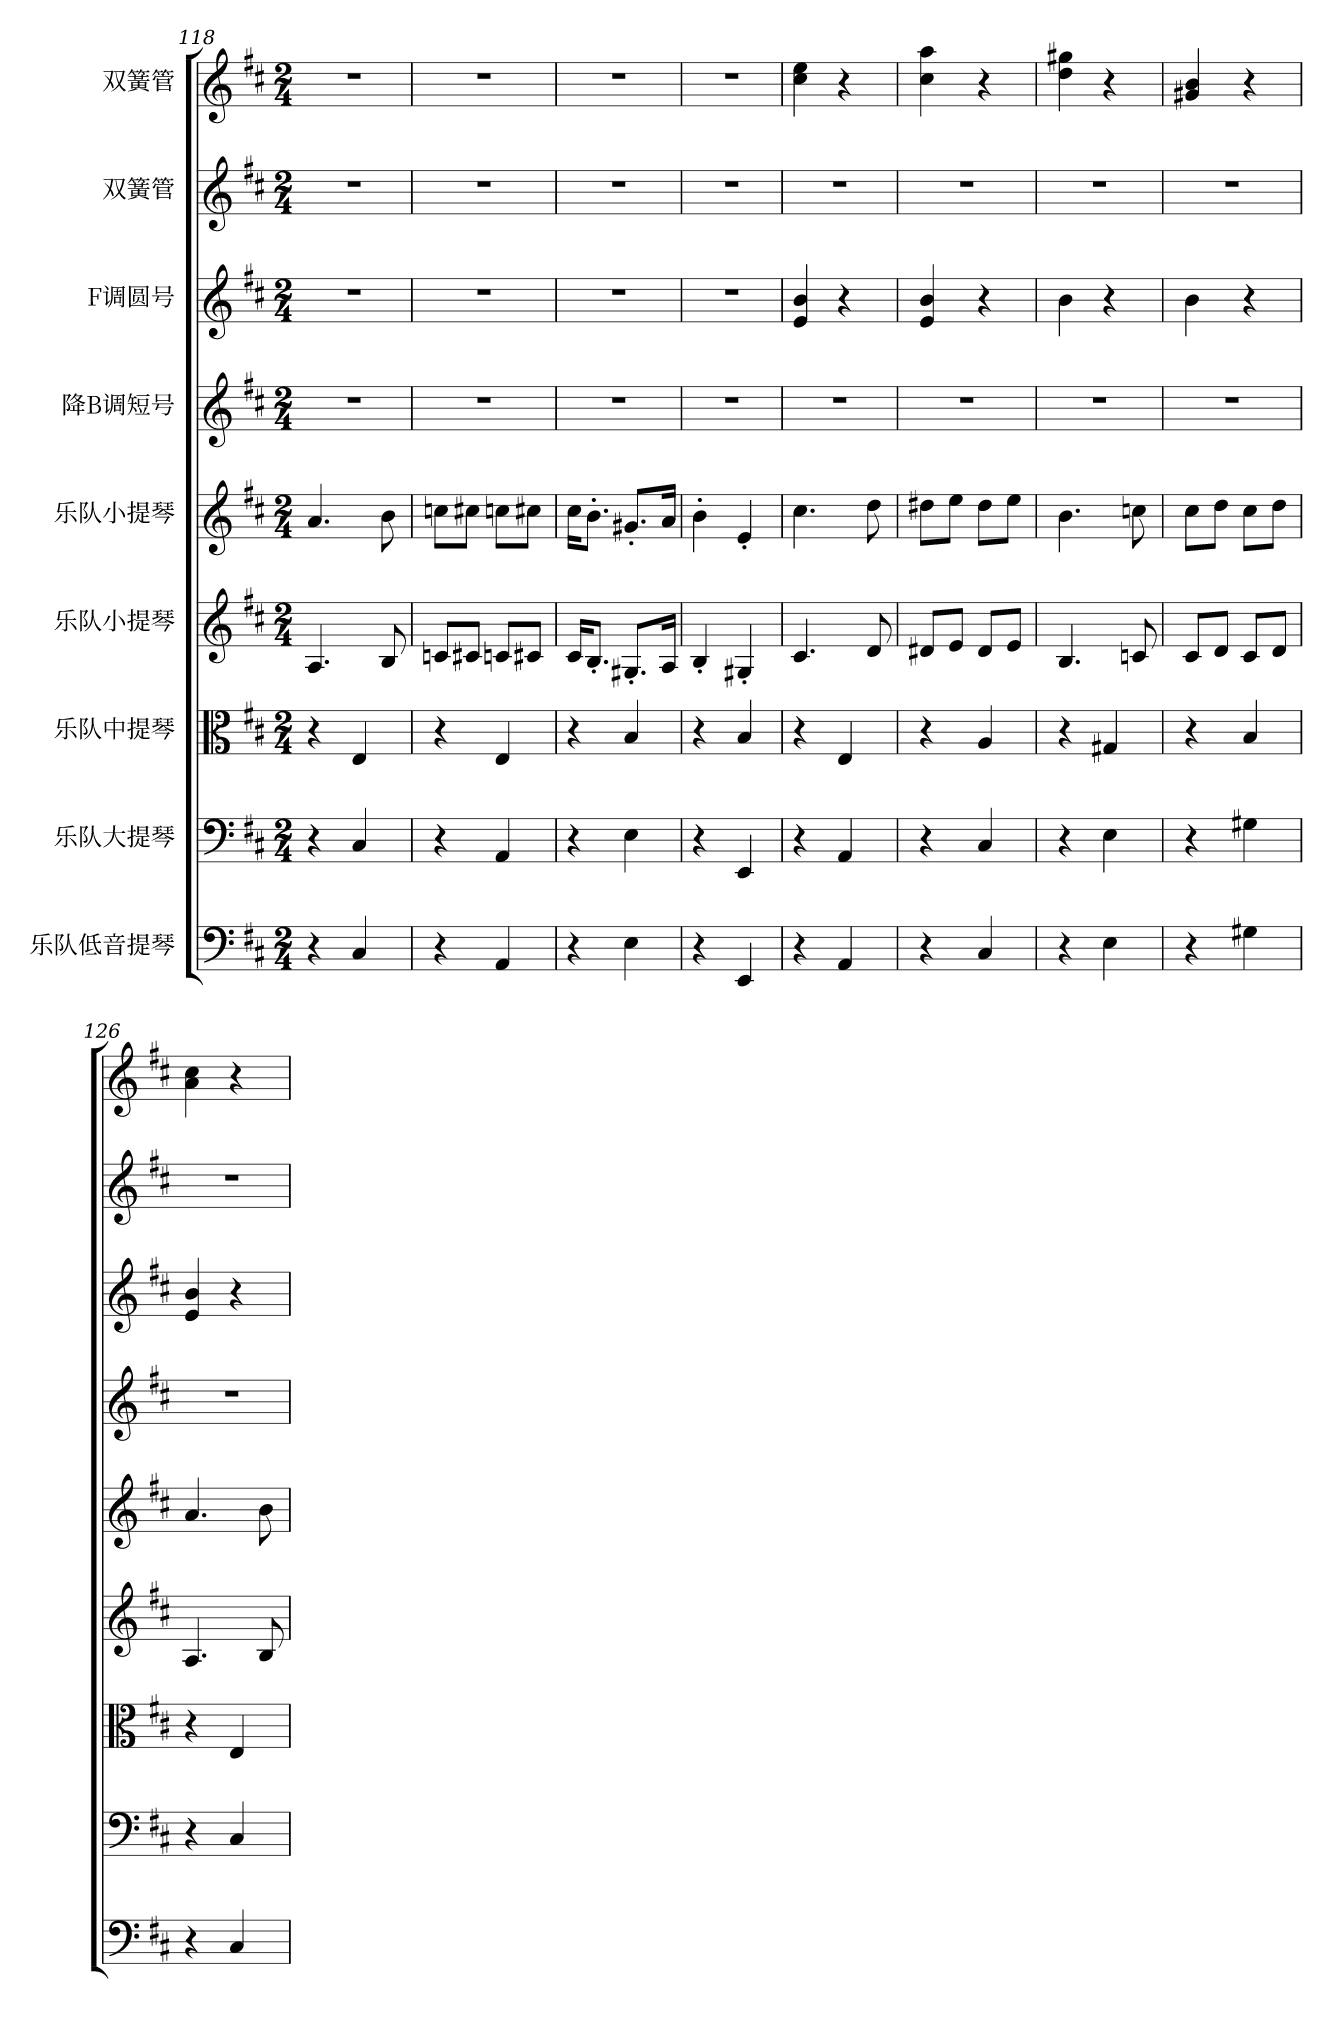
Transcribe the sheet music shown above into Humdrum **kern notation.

**kern	**kern	**kern	**kern	**kern	**kern	**kern	**kern	**kern
*part9	*part8	*part7	*part6	*part5	*part4	*part3	*part2	*part1
*staff9	*staff8	*staff7	*staff6	*staff5	*staff4	*staff3	*staff2	*staff1
*I"乐队低音提琴	*I"乐队大提琴	*I"乐队中提琴	*I"乐队小提琴	*I"乐队小提琴	*I"降B调短号	*I"F调圆号	*I"双簧管	*I"双簧管
*clefF4	*clefF4	*clefC3	*clefG2	*clefG2	*clefG2	*clefG2	*clefG2	*clefG2
*ITrd7c12	*	*	*	*	*ITrd1c2	*ITrd4c7	*	*
*k[f#c#]	*k[f#c#]	*k[f#c#]	*k[f#c#]	*k[f#c#]	*k[]	*k[f#]	*k[f#c#]	*k[f#c#]
*M2/4	*M2/4	*M2/4	*M2/4	*M2/4	*M2/4	*M2/4	*M2/4	*M2/4
=118	=118	=118	=118	=118	=118	=118	=118	=118
4r	4r	4r	4.A/	4.a/	2r	2r	2r	2r
4CC#/	4C#/	4E/	.	.	.	.	.	.
.	.	.	8B/	8b\	.	.	.	.
=119	=119	=119	=119	=119	=119	=119	=119	=119
4r	4r	4r	8cn/L	8ccn\L	2r	2r	2r	2r
.	.	.	8c#X/J	8cc#X\J	.	.	.	.
4AAA/	4AA/	4E/	8cn/L	8ccn\L	.	.	.	.
.	.	.	8c#X/J	8cc#X\J	.	.	.	.
=120	=120	=120	=120	=120	=120	=120	=120	=120
4r	4r	4r	16c#/KL	16cc#\KL	2r	2r	2r	2r
.	.	.	8.B'/J	8.b'\J	.	.	.	.
4EE\	4E\	4B/	8.G#X'/L	8.g#X'/L	.	.	.	.
.	.	.	16A/Jk	16a/Jk	.	.	.	.
=121	=121	=121	=121	=121	=121	=121	=121	=121
4r	4r	4r	4B'/	4b'\	2r	2r	2r	2r
4EEE/	4EE/	4B/	4G#X'/	4e'/	.	.	.	.
=122	=122	=122	=122	=122	=122	=122	=122	=122
4r	4r	4r	4.c#/	4.cc#\	2r	4A/ 4e/	2r	4cc#\ 4ee\
4AAA/	4AA/	4E/	.	.	.	4r	.	4r
.	.	.	8d/	8dd\	.	.	.	.
!!LO:PB:g=z
=123	=123	=123	=123	=123	=123	=123	=123	=123
4r	4r	4r	8d#X/L	8dd#X\L	2r	4A/ 4e/	2r	4cc#\ 4aa\
.	.	.	8e/J	8ee\J	.	.	.	.
4CC#/	4C#/	4A/	8d#/L	8dd#\L	.	4r	.	4r
.	.	.	8e/J	8ee\J	.	.	.	.
=124	=124	=124	=124	=124	=124	=124	=124	=124
4r	4r	4r	4.B/	4.b\	2r	4e\	2r	4dd\ 4gg#X\
4EE\	4E\	4G#X/	.	.	.	4r	.	4r
.	.	.	8cn/	8ccn\	.	.	.	.
=125	=125	=125	=125	=125	=125	=125	=125	=125
4r	4r	4r	8c#/L	8cc#\L	2r	4e\	2r	4g#X/ 4b/
.	.	.	8d/J	8dd\J	.	.	.	.
4GG#X\	4G#X\	4B/	8c#/L	8cc#\L	.	4r	.	4r
.	.	.	8d/J	8dd\J	.	.	.	.
=126	=126	=126	=126	=126	=126	=126	=126	=126
4r	4r	4r	4.A/	4.a/	2r	4A/ 4e/	2r	4a\ 4cc#\
4CC#/	4C#/	4E/	.	.	.	4r	.	4r
.	.	.	8B/	8b\	.	.	.	.
=	=	=	=	=	=	=	=	=
*-	*-	*-	*-	*-	*-	*-	*-	*-
